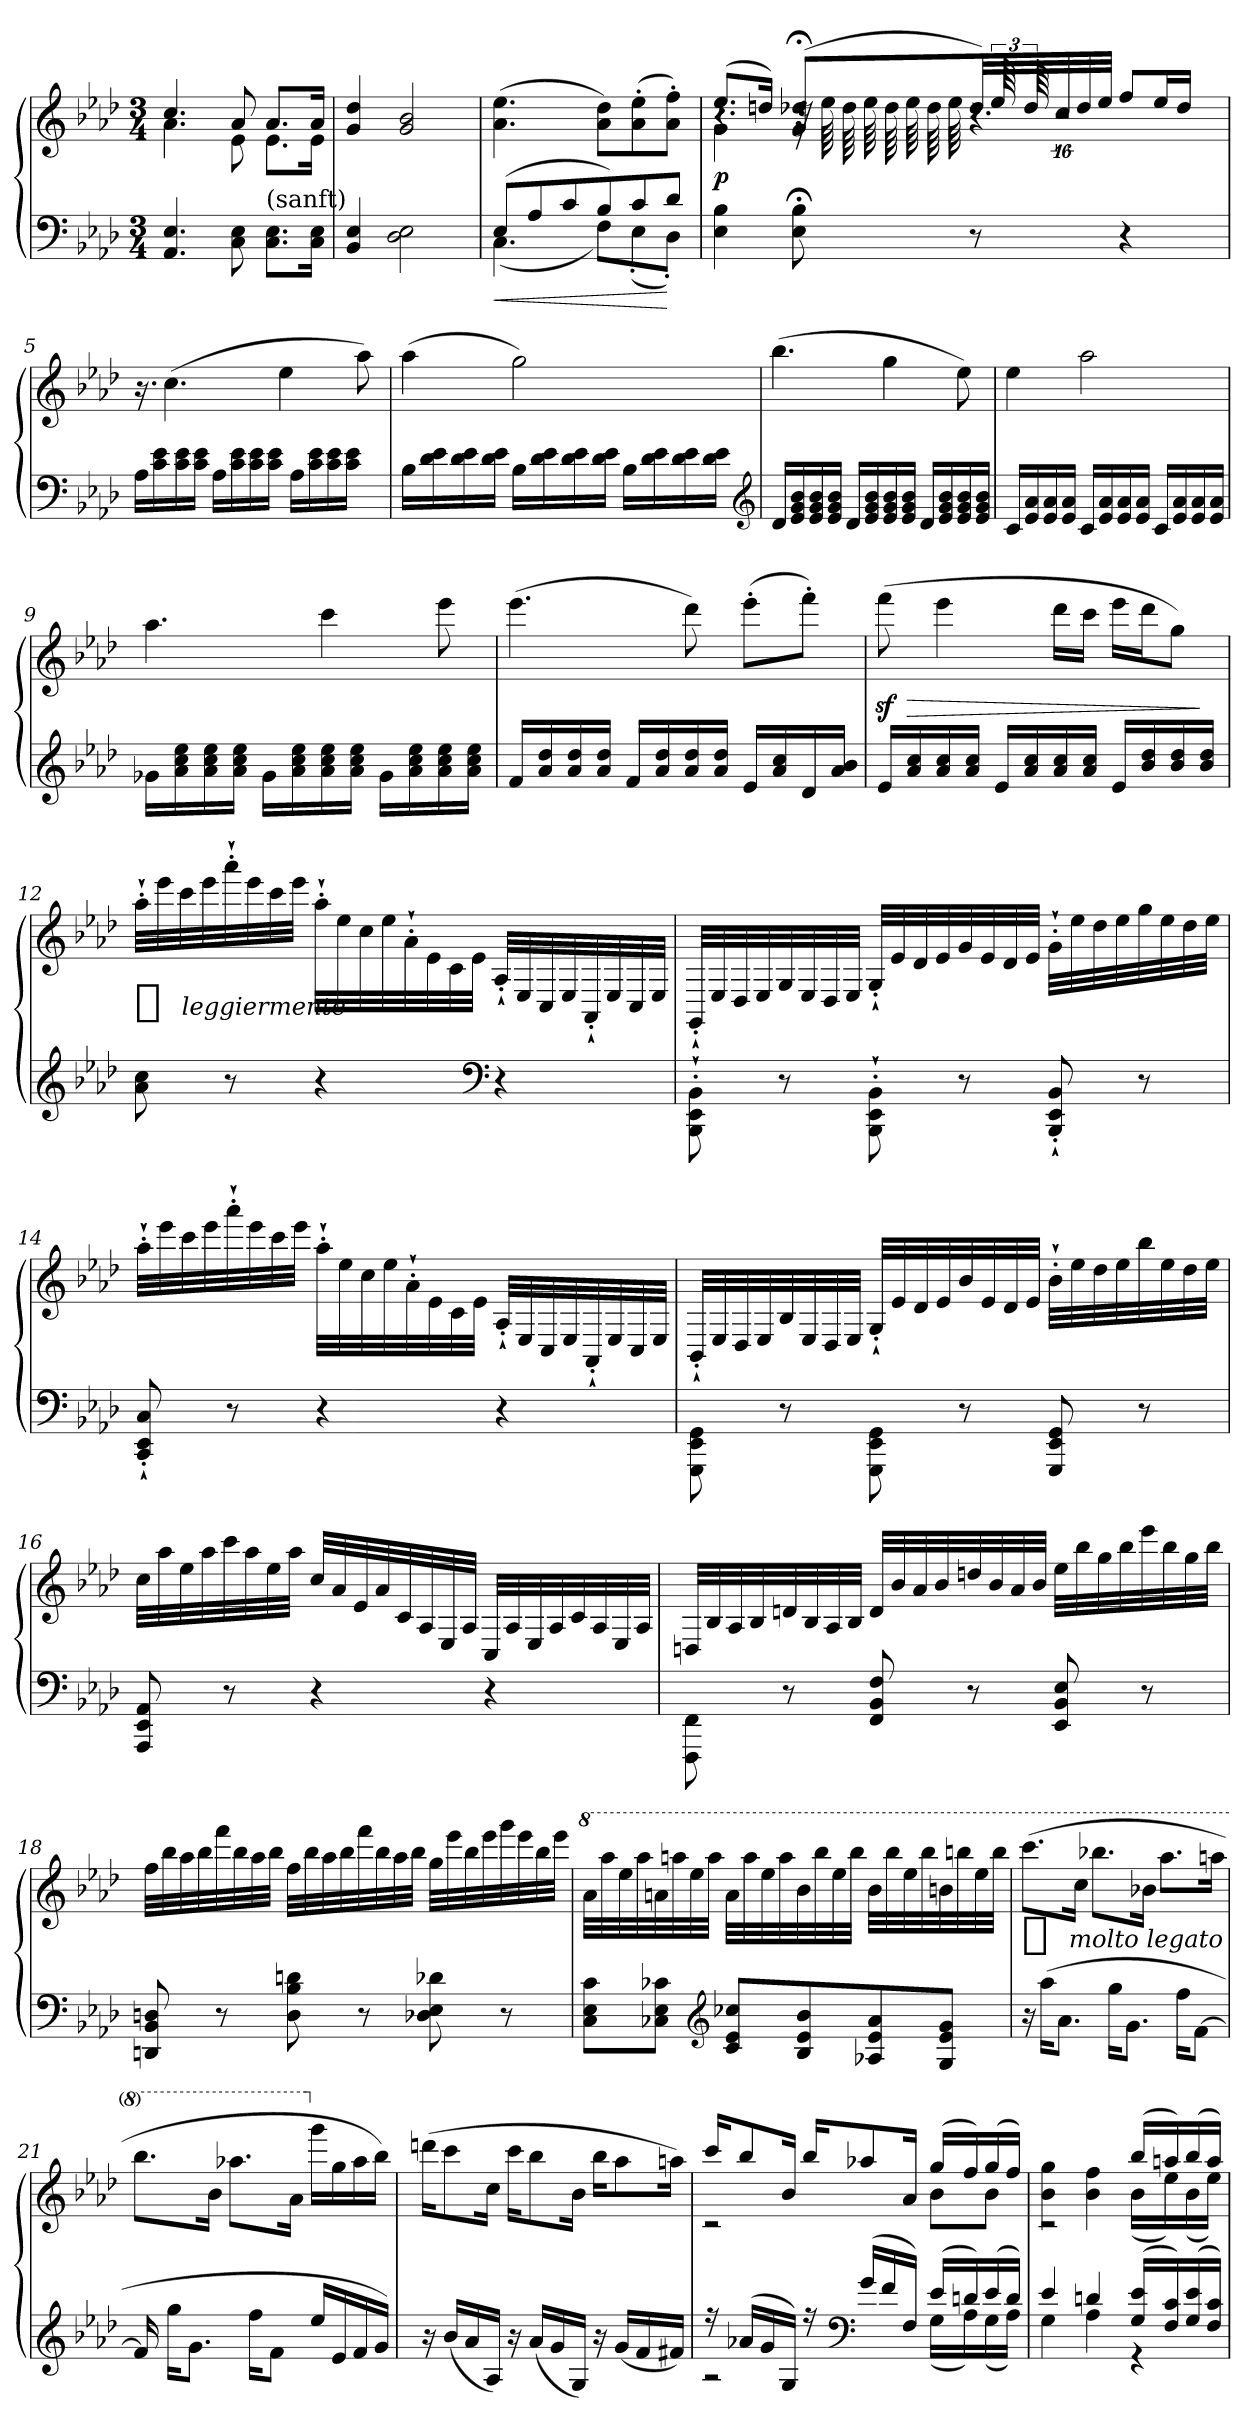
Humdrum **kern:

**kern	**kern	**dynam
*part1	*part1	*part1
*staff2	*staff1	*staff1/2
*clefF4	*clefG2	*
*k[b-e-a-d-]	*k[b-e-a-d-]	*
*M3/4	*M3/4	*
=1	=1	=1
*	*^	*
4.AA-/ 4.E-/	4.cc/	4.a-\	Moderato cantabile molto espressivo
8C\ 8E-\	8a-/	8e-\	.
!LO:TX:t=(sanft)	!	!	!
8.C 8.E-L	8.a-L	8.e-L	.
16C 16E-Jk	16a-Jk	16e-Jk	.
*	*v	*v	*
=2	=2	=2
4BB-/ 4E-/	4g/ 4dd-/	.
2D-\ 2E-\	2g/ 2b-/	.
=3	=3	=3
!	!	!LO:HP:b=2
*^	*	*
(8E-L	(4.C\	(4.a-\ 4.ee-\	<
8A-	.	.	.
8c	.	.	.
8B-)	8FL)	8a- 8dd-L)	.
8c	(8E-'	(8a-' 8ee-'	.
8d-J	8D-'J)	8a-' 8ff'J)	[
*v	*v	*	*
=4	=4	=4
*	*^	*
*	*	*^	*
4E-\ 4B-\	(8.ee-L	4g\	4.r	p
.	16ddnJk)	.	.	.
8E-;\ 8B-;\	(>8g;< 8dd-X;<L	64r	.	.
.	.	64ee-	.	.
.	.	64dd-	.	.
.	.	64ee-	.	.
.	.	64dd-	.	.
.	.	64ee-	.	.
.	.	64dd-	.	.
.	.	64ee-	.	.
8r	32dd-LL)	4.r	96ryy	.
.	.	.	96ee-	.
.	.	.	96dd-	.
.	32cc	.	32%11r	.
.	32dd-	.	.	.
.	32ee-JJJ	.	.	.
4r	8ffL	.	.	.
.	16ee-L	.	.	.
.	16dd-JJ	.	.	.
16.ryy	16.ryy	16.ryy	16.ryy	.
*	*v	*v	*v	*
!!LO:LB:g=z
=5	=5	=5
16A-LL	16.r	.
16c 16e-	.	.
.	(4.cc\	.
16c 16e-	.	.
16c 16e-JJ	.	.
16A-LL	.	.
16c 16e-	.	.
16c 16e-	.	.
16c 16e-JJ	.	.
.	4ee-\	.
16A-LL	.	.
16c 16e-	.	.
16c 16e-	.	.
16c 16e-JJ	.	.
.	8aa-\)	.
16.ryy	.	.
=6	=6	=6
16B-LL	(4aa-\	.
16d- 16e-	.	.
16d- 16e-	.	.
16d- 16e-JJ	.	.
16B-LL	2gg\)	.
16d- 16e-	.	.
16d- 16e-	.	.
16d- 16e-JJ	.	.
16B-LL	.	.
16d- 16e-	.	.
16d- 16e-	.	.
16d- 16e-JJ	.	.
*clefG2	*	*
=7	=7	=7
16d-LL	(4.bb-\	.
16e- 16g 16b-	.	.
16e- 16g 16b-	.	.
16e- 16g 16b-JJ	.	.
16d-LL	.	.
16e- 16g 16b-	.	.
16e- 16g 16b-	4gg\	.
16e- 16g 16b-JJ	.	.
16d-LL	.	.
16e- 16g 16b-	.	.
16e- 16g 16b-	8ee-\)	.
16e- 16g 16b-JJ	.	.
!!LO:LB:g=z
=8	=8	=8
16cLL	4ee-\	.
16e- 16a-	.	.
16e- 16a-	.	.
16e- 16a-JJ	.	.
16cLL	2aa-\	.
16e- 16a-	.	.
16e- 16a-	.	.
16e- 16a-JJ	.	.
16cLL	.	.
16e- 16a-	.	.
16e- 16a-	.	.
16e- 16a-JJ	.	.
=9	=9	=9
16g-XLL	4.aa-\	cresc.
16a- 16cc 16ee-	.	.
16a- 16cc 16ee-	.	.
16a- 16cc 16ee-JJ	.	.
16g-LL	.	.
16a- 16cc 16ee-	.	.
16a- 16cc 16ee-	4ccc\	.
16a- 16cc 16ee-JJ	.	.
16g-LL	.	.
16a- 16cc 16ee-	.	.
16a- 16cc 16ee-	8eee-\	.
16a- 16cc 16ee-JJ	.	.
=10	=10	=10
16fLL	(4.eee-\	.
16a- 16dd-	.	.
16a- 16dd-	.	.
16a- 16dd-JJ	.	.
16fLL	.	.
16a- 16dd-	.	.
16a- 16dd-	8ddd-\)	.
16a- 16dd-JJ	.	.
16e-LL	(8eee-'L	.
16a- 16cc	.	.
16d-	8fff'J)	.
16a- 16b-JJ	.	.
!!LO:LB:g=z
=11	=11	=11
16e-LL	(8fffz\	.
!	!	!LO:HP:a=2
16a- 16cc	.	>
16a- 16cc	4eee-\	.
16a- 16ccJJ	.	.
16e-LL	.	.
16a- 16cc	.	.
16a- 16cc	16ddd-LL	.
16a- 16ccJJ	16cccJJ	.
16e-LL	16eee-LL	.
16b- 16dd-	16ddd-J	.
16b- 16dd-	8ggJ)	.
16b- 16dd-JJ	.	]
=12	=12	=12
!	!	!LO:DY:t=%s leggiermente
8a-\ 8cc\	32aa-'`LLL	p
.	32eee-	.
.	32ccc	.
.	32eee-	.
8r	32aaa-'`	.
.	32eee-	.
.	32ccc	.
.	32eee-JJJ	.
4r	32aa-'`LLL	.
.	32ee-	.
.	32cc	.
.	32ee-	.
.	32a-'`	.
.	32e-	.
.	32c	.
.	32e-JJJ	.
*clefF4	*	*
4r	32A-'`LLL	.
.	32E-	.
.	32C	.
.	32E-	.
.	32AA-'`	.
.	32E-	.
.	32C	.
.	32E-JJJ	.
!!LO:LB:g=z
=13	=13	=13
8BBB-'`\ 8EE-'`\ 8BB-'`\	32GG'`LLL	.
.	32E-	.
.	32D-	.
.	32E-	.
8r	32G	.
.	32E-	.
.	32D-	.
.	32E-JJJ	.
8BBB-'`\ 8EE-'`\ 8BB-'`\	32G'`LLL	.
.	32e-	.
.	32d-	.
.	32e-	.
8r	32g	.
.	32e-	.
.	32d-	.
.	32e-JJJ	.
8BBB-'`/ 8EE-'`/ 8BB-'`/	32g'`LLL	.
.	32ee-	.
.	32dd-	.
.	32ee-	.
8r	32gg	.
.	32ee-	.
.	32dd-	.
.	32ee-JJJ	.
!!LO:LB:g=z
=14	=14	=14
8CC'`/ 8EE-'`/ 8C'`/	32aa-'`LLL	.
.	32eee-	.
.	32ccc	.
.	32eee-	.
8r	32aaa-'`	.
.	32eee-	.
.	32ccc	.
.	32eee-JJJ	.
4r	32aa-'`LLL	.
.	32ee-	.
.	32cc	.
.	32ee-	.
.	32a-'`	.
.	32e-	.
.	32c	.
.	32e-JJJ	.
4r	32A-'`LLL	.
.	32E-	.
.	32C	.
.	32E-	.
.	32AA-'`	.
.	32E-	.
.	32C	.
.	32E-JJJ	.
!!LO:PB:g=z
=15	=15	=15
8GGG\ 8EE-\ 8GG\	32BB-'`LLL	.
.	32E-	.
.	32D-	.
.	32E-	.
8r	32B-	.
.	32E-	.
.	32D-	.
.	32E-JJJ	.
8GGG\ 8EE-\ 8GG\	32G'`LLL	.
.	32e-	.
.	32d-	.
.	32e-	.
8r	32b-	.
.	32e-	.
.	32d-	.
.	32e-JJJ	.
8GGG/ 8EE-/ 8GG/	32b-'`LLL	.
.	32ee-	.
.	32dd-	.
.	32ee-	.
8r	32bb-	.
.	32ee-	.
.	32dd-	.
.	32ee-JJJ	.
!!LO:LB:g=z
=16	=16	=16
8AAA-/ 8EE-/ 8AA-/	32ccLLL	.
.	32aa-	.
.	32ee-	.
.	32aa-	.
8r	32ccc	.
.	32aa-	.
.	32ee-	.
.	32aa-JJJ	.
4r	32ccLLL	.
.	32a-	.
.	32e-	.
.	32a-	.
.	32c	.
.	32A-	.
.	32E-	.
.	32A-JJJ	.
4r	32CLLL	.
.	32A-	.
.	32E-	.
.	32A-	.
.	32c	.
.	32A-	.
.	32E-	.
.	32A-JJJ	.
!!LO:LB:g=z
=17	=17	=17
8FFF\ 8FF\	32DnLLL	cresc.
.	32B-	.
.	32A-	.
.	32B-	.
8r	32dn	.
.	32B-	.
.	32A-	.
.	32B-JJJ	.
8FF/ 8BB-/ 8F/	32dLLL	.
.	32b-	.
.	32a-	.
.	32b-	.
8r	32ddn	.
.	32b-	.
.	32a-	.
.	32b-JJJ	.
8EE-/ 8BB-/ 8E-/	32ee-LLL	.
.	32bb-	.
.	32gg	.
.	32bb-	.
8r	32eee-	.
.	32bb-	.
.	32gg	.
.	32bb-JJJ	.
!!LO:LB:g=z
=18	=18	=18
8DDn/ 8BB-/ 8Dn/	32ffLLL	.
.	32bb-	.
.	32aa-	.
.	32bb-	.
8r	32fff	.
.	32bb-	.
.	32aa-	.
.	32bb-JJJ	.
8D\ 8B-\ 8dn\	32ffLLL	.
.	32bb-	.
.	32aa-	.
.	32bb-	.
8r	32fff	.
.	32bb-	.
.	32aa-	.
.	32bb-JJJ	.
8D-X\ 8E-\ 8d-X\	32ggLLL	.
.	32eee-	.
.	32bb-	.
.	32eee-	.
8r	32ggg	.
.	32eee-	.
.	32bb-	.
.	32eee-JJJ	.
!!LO:LB:g=z
=19	=19	=19
*	*8va	*
8C 8E- 8cL	32aa-LLL	.
.	32aaa-	.
.	32eee-	.
.	32aaa-	.
8C-X 8E- 8c-XJ	32aan	.
.	32aaan	.
.	32eee-	.
.	32aaaJJJ	.
*clefG2	*	*
8c- 8e- 8cc-XL	32aaLLL	.
.	32aaa	.
.	32eee-	.
.	32aaa	.
8B- 8e- 8b-	32bb-	.
.	32bbb-	.
.	32eee-	.
.	32bbb-JJJ	.
8A-X 8e- 8a-	32bb-LLL	.
.	32bbb-	.
.	32eee-	.
.	32bbb-	.
8G 8e- 8gJ	32bbn	.
.	32bbbn	.
.	32eee-	.
.	32bbbJJJ	.
=20	=20	=20
!	!	!LO:DY:t=%s molto legato
16r	(8.ccccL	p
(16aa-KL	.	.
8.a-J	.	.
.	16cccJk	.
.	8.bbb-XL	.
16ggKL	.	.
8.gJ	.	.
.	16bb-XJk	.
.	8.aaa-L	.
16ffKL	.	.
[8fJ	.	.
.	16aaanJk	.
=21	=21	=21
16f/]	8.bbb-L	.
16ggKL	.	.
8.gJ	.	.
.	16bb-Jk	.
.	8.aaa-XL	.
16ffKL	.	.
8fJ	.	.
.	16aa-Jk	.
*	*X8va	*
16ee-LL	16gggLL	.
16e-	16gg	.
16f	16aa-	.
16gJJ)	16bb-JJ)	.
!!LO:LB:g=z
=22	=22	=22
16r	(16dddnKL	.
(16b-LL	8ccc	.
16a-	.	.
16A-JJ)	16ccJk	.
16r	16cccKL	.
(16a-LL	8bb-	.
16g	.	.
16GJJ)	16b-Jk	.
16r	16bb-KL	.
(16gLL	8aa-	.
16f	.	.
16f#XJJ)	16aanJk)	.
=23	=23	=23
*^	*^	*
16r	2r	16cccKL	2r	.
(16a-XLL	.	8bb-	.	.
16g	.	.	.	.
16GJJ)	.	16b-Jk	.	.
16r	.	16bb-KL	.	.
*clefF4	*	*	*	*
(>16gLL	.	8aa-X	.	.
16f	.	.	.	.
16FJJ)	.	16a-Jk	.	.
(16e-LL	(16GLL	(16ggLL	8b-L	cresc.
16dn)	16A-)	16ff)	.	.
(16e-	(16G	(16gg	8b-J	.
16dJJ)	16A-JJ)	16ffJJ)	.	.
=24	=24	=24	=24	=24
4e-/	4G\	4b-\ 4gg\	2r	.
4dn/	4A-\	4b-\ 4ff\	.	.
(>16G 16e-LL	4r	(16bb-LL	(16b-LL	.
16F 16c)	.	16aan)	16ee-)	.
(>16G 16e-	.	(16bb-	(16b-	.
16F 16cJJ)	.	16aaJJ)	16ee-JJ)	.
*v	*v	*	*	*
*	*v	*v	*
=	=	=
*-	*-	*-
